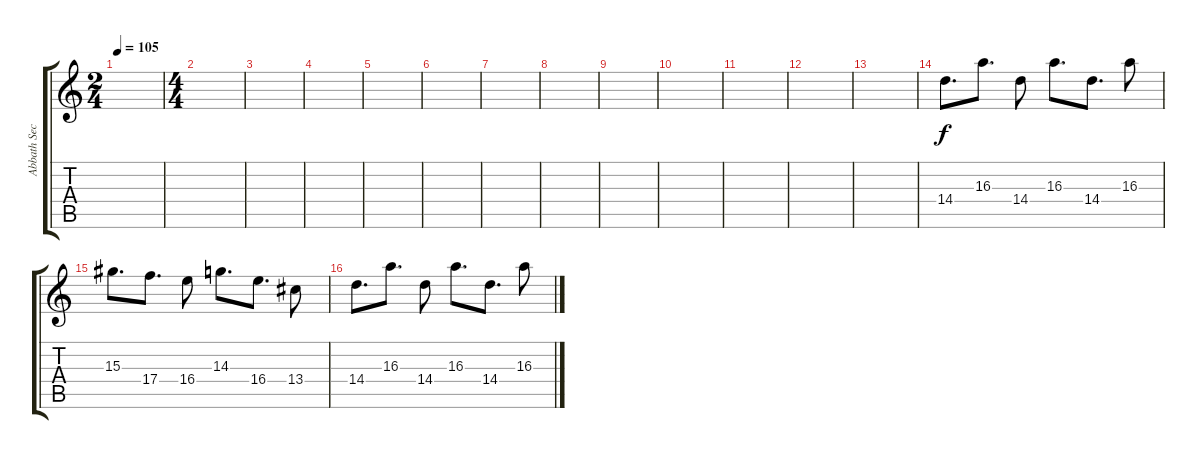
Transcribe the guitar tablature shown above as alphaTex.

\track ("Abbath Second Guitar" "Abbath Sec") {instrument distortionguitar}
\staff {score tabs}
\tuning (D4 A3 F3 C3 G2 D2) {hide}
\ts (2 4)
\tempo 105
\clef g2
\ks c
|
\ts (4 4)
|
|
|
|
|
|
|
|
|
|
|
|
14.4.8{d} 16.3.8{d} 14.4.8 16.3.8{d} 14.4.8{d} 16.3.8 |
15.3.8{d} 17.4.8{d} 16.4.8 14.3.8{d} 16.4.8{d} 13.4.8 |
14.4.8{d} 16.3.8{d} 14.4.8 16.3.8{d} 14.4.8{d} 16.3.8
